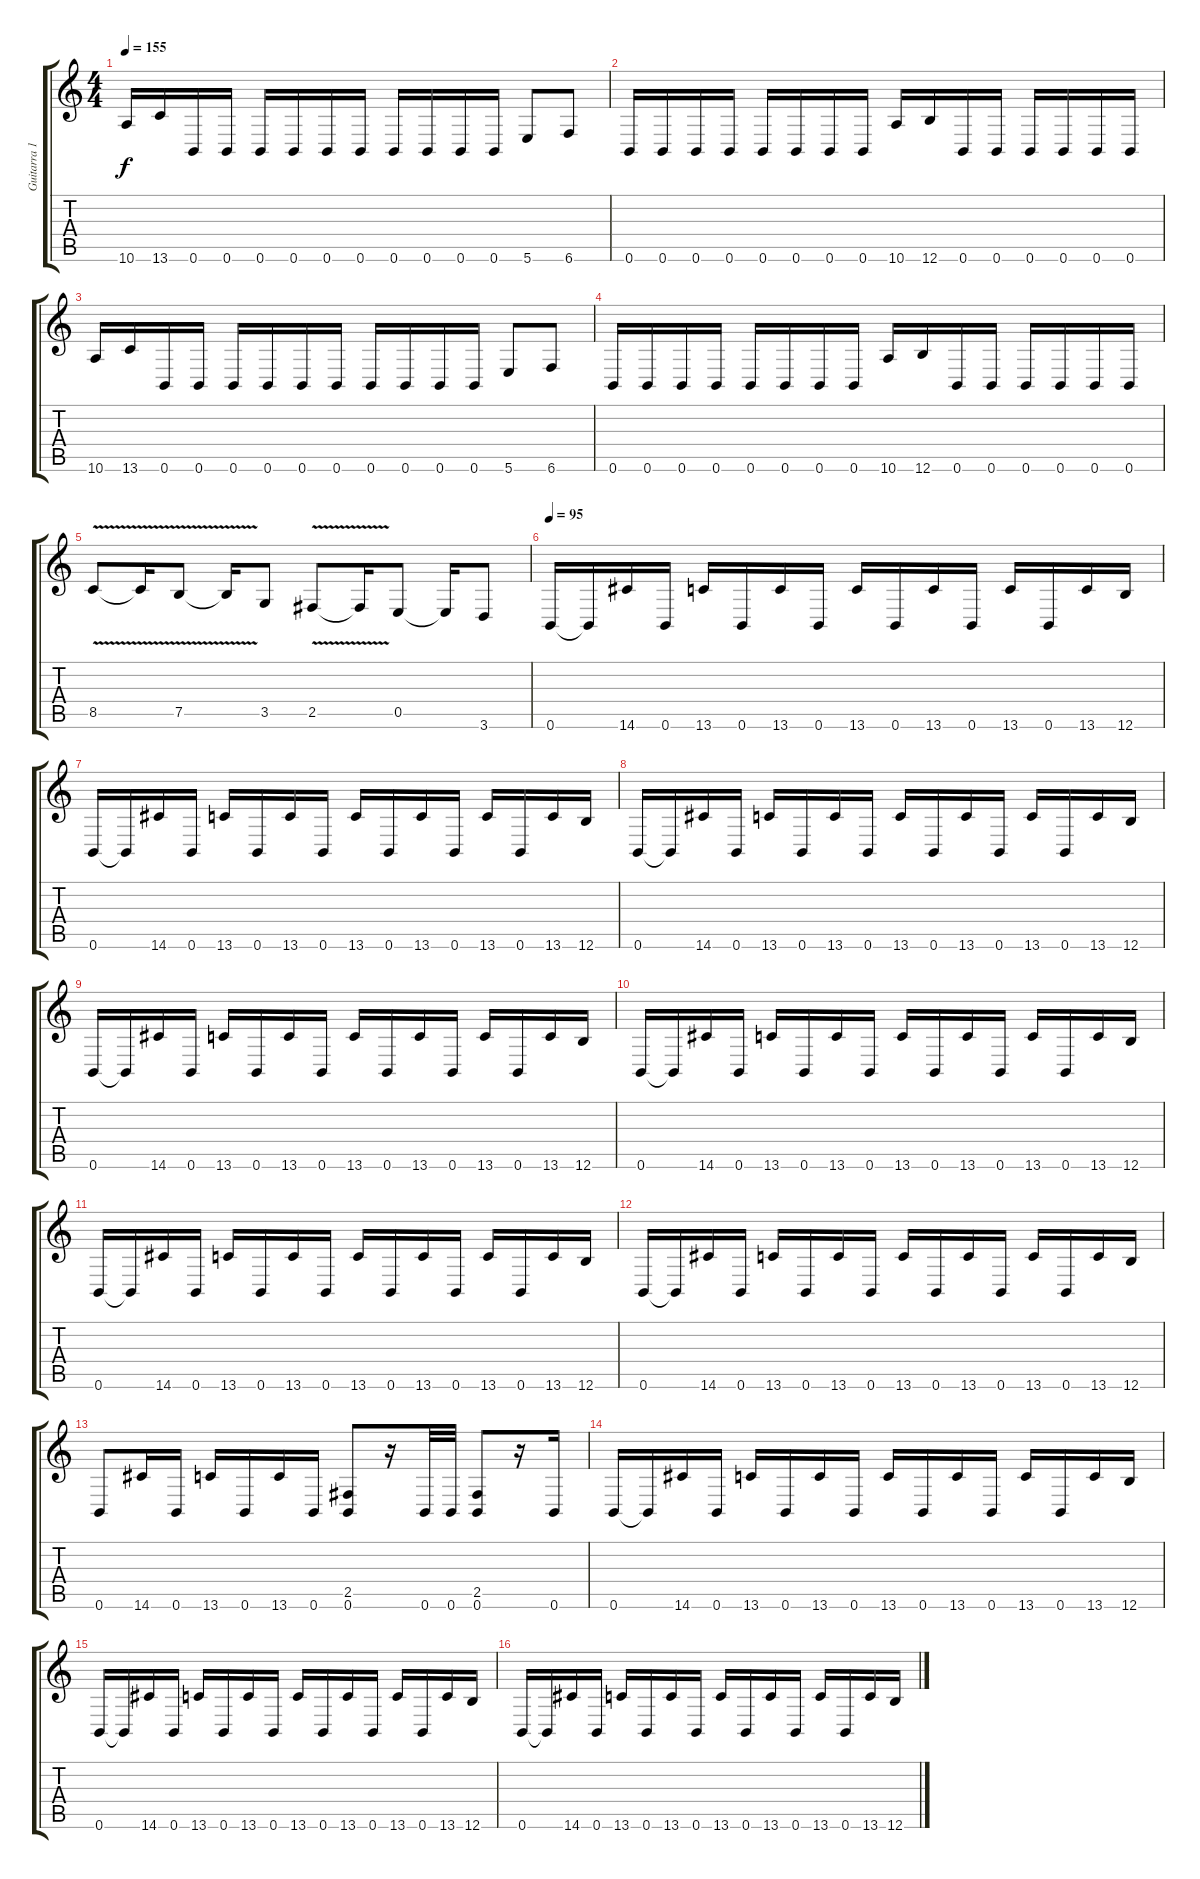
\track ("Guitarra 1" "Guitarra 1") {instrument distortionguitar}
\staff {score tabs}
\tuning (B3 Gb3 D3 A2 E2 B1) {hide}
\ts (4 4)
\tempo 155
\clef g2
\ks c
10.6.16{dy f} 13.6.16 0.6.16 0.6.16 0.6.16 0.6.16 0.6.16 0.6.16 0.6.16 0.6.16 0.6.16 0.6.16 5.6.8 6.6.8 |
0.6.16 0.6.16 0.6.16 0.6.16 0.6.16 0.6.16 0.6.16 0.6.16 10.6.16 12.6.16 0.6.16 0.6.16 0.6.16 0.6.16 0.6.16 0.6.16 |
10.6.16 13.6.16 0.6.16 0.6.16 0.6.16 0.6.16 0.6.16 0.6.16 0.6.16 0.6.16 0.6.16 0.6.16 5.6.8 6.6.8 |
0.6.16 0.6.16 0.6.16 0.6.16 0.6.16 0.6.16 0.6.16 0.6.16 10.6.16 12.6.16 0.6.16 0.6.16 0.6.16 0.6.16 0.6.16 0.6.16 |
8.5{v}.8 8.5{t}.16 7.5{v}.8 7.5{t}.16 3.5.8 2.5{v}.8 2.5{t}.16 0.5.8 0.5{t}.16 3.6.8 |
\tempo 95
0.6.16 0.6{t}.16 14.6.16 0.6.16 13.6.16 0.6.16 13.6.16 0.6.16 13.6.16 0.6.16 13.6.16 0.6.16 13.6.16 0.6.16 13.6.16 12.6.16 |
0.6.16 0.6{t}.16 14.6.16 0.6.16 13.6.16 0.6.16 13.6.16 0.6.16 13.6.16 0.6.16 13.6.16 0.6.16 13.6.16 0.6.16 13.6.16 12.6.16 |
0.6.16 0.6{t}.16 14.6.16 0.6.16 13.6.16 0.6.16 13.6.16 0.6.16 13.6.16 0.6.16 13.6.16 0.6.16 13.6.16 0.6.16 13.6.16 12.6.16 |
0.6.16 0.6{t}.16 14.6.16 0.6.16 13.6.16 0.6.16 13.6.16 0.6.16 13.6.16 0.6.16 13.6.16 0.6.16 13.6.16 0.6.16 13.6.16 12.6.16 |
0.6.16 0.6{t}.16 14.6.16 0.6.16 13.6.16 0.6.16 13.6.16 0.6.16 13.6.16 0.6.16 13.6.16 0.6.16 13.6.16 0.6.16 13.6.16 12.6.16 |
0.6.16 0.6{t}.16 14.6.16 0.6.16 13.6.16 0.6.16 13.6.16 0.6.16 13.6.16 0.6.16 13.6.16 0.6.16 13.6.16 0.6.16 13.6.16 12.6.16 |
0.6.16 0.6{t}.16 14.6.16 0.6.16 13.6.16 0.6.16 13.6.16 0.6.16 13.6.16 0.6.16 13.6.16 0.6.16 13.6.16 0.6.16 13.6.16 12.6.16 |
0.6.8 14.6.16 0.6.16 13.6.16 0.6.16 13.6.16 0.6.16 (2.5 0.6).8 r.16 0.6.32 0.6.32 (2.5 0.6).8 r.16 0.6.16 |
0.6.16 0.6{t}.16 14.6.16 0.6.16 13.6.16 0.6.16 13.6.16 0.6.16 13.6.16 0.6.16 13.6.16 0.6.16 13.6.16 0.6.16 13.6.16 12.6.16 |
0.6.16 0.6{t}.16 14.6.16 0.6.16 13.6.16 0.6.16 13.6.16 0.6.16 13.6.16 0.6.16 13.6.16 0.6.16 13.6.16 0.6.16 13.6.16 12.6.16 |
0.6.16 0.6{t}.16 14.6.16 0.6.16 13.6.16 0.6.16 13.6.16 0.6.16 13.6.16 0.6.16 13.6.16 0.6.16 13.6.16 0.6.16 13.6.16 12.6.16
